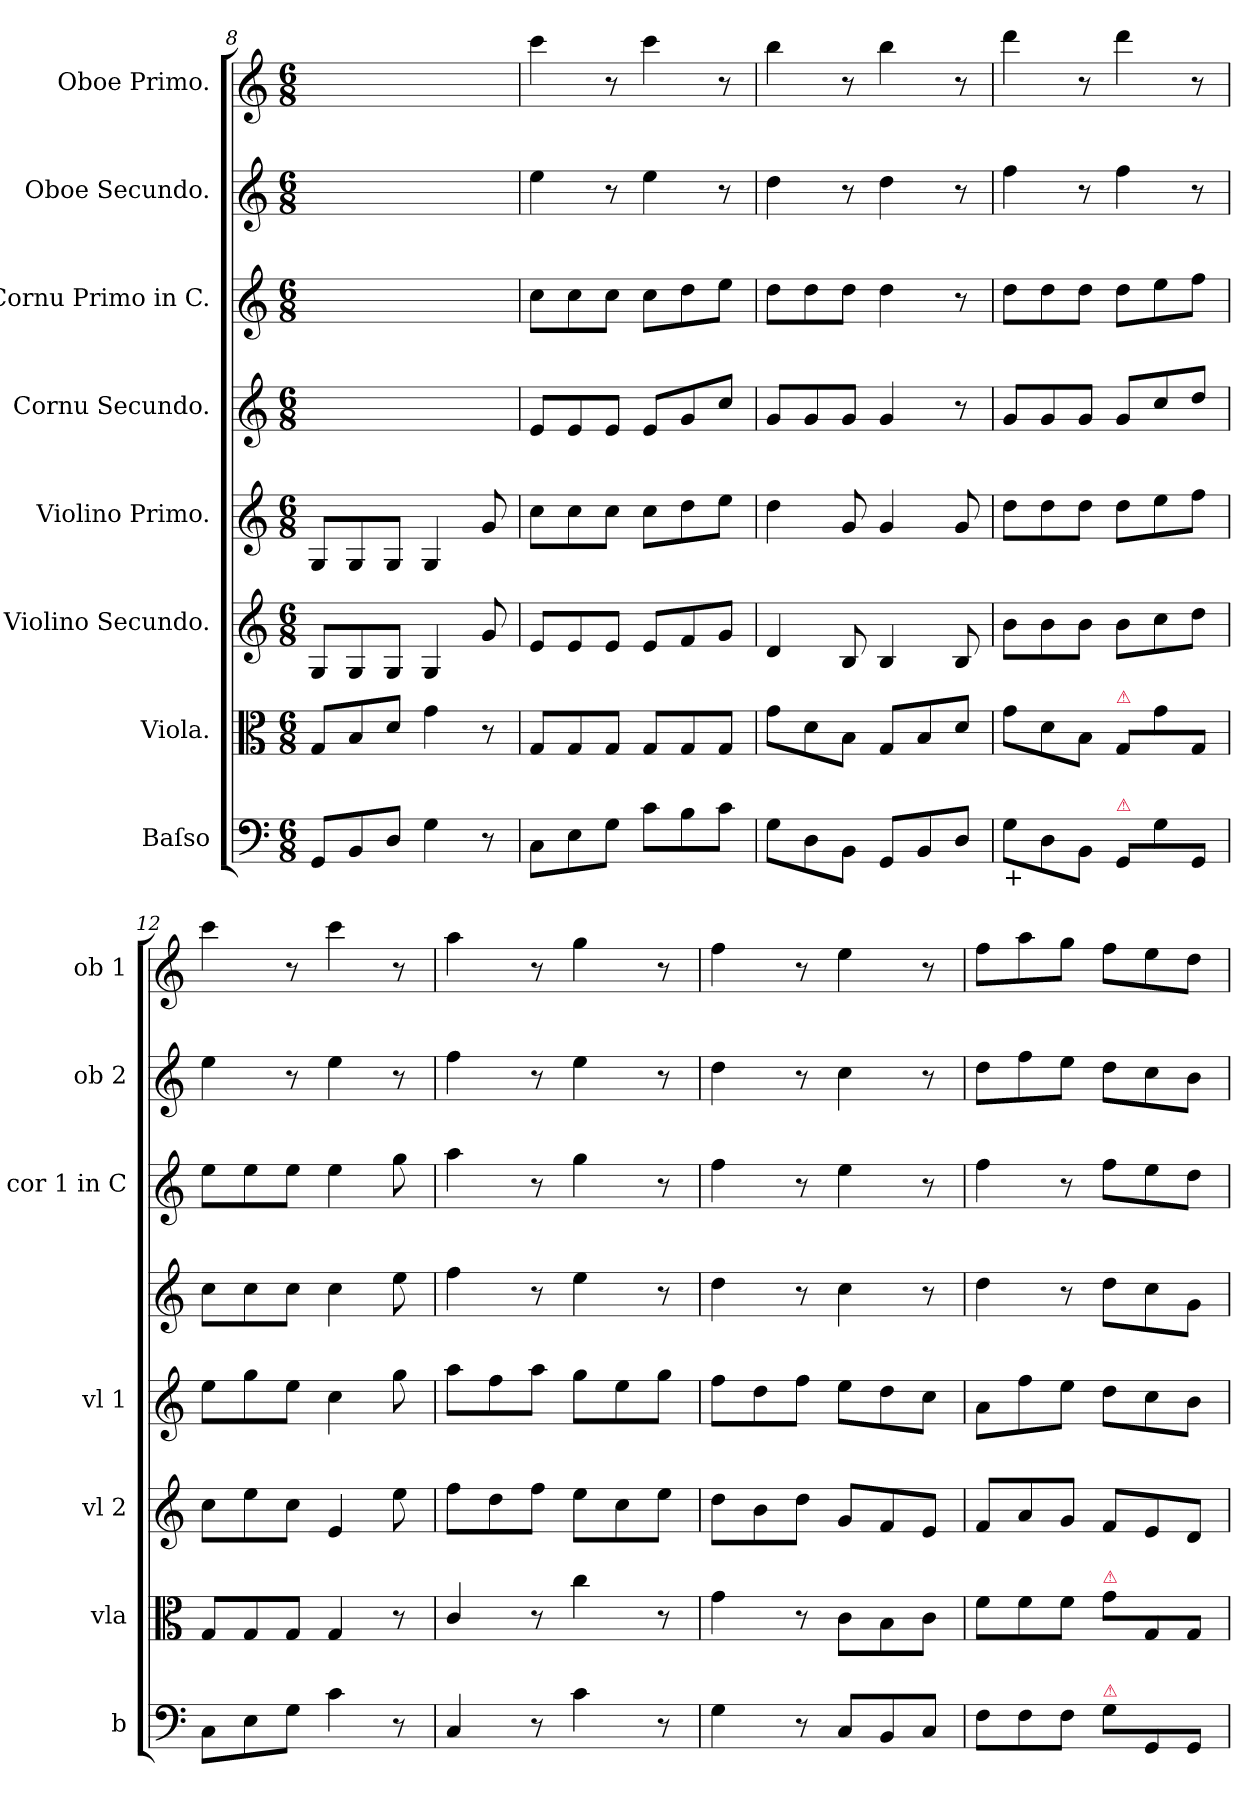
**kern	**dynam	**kern	**dynam	**kern	**dynam	**kern	**dynam	**kern	**dynam	**kern	**dynam	**kern	**kern
*part8	*part8	*part7	*part7	*part6	*part6	*part5	*part5	*part4	*part4	*part3	*part3	*part2	*part1
*staff8	*staff8	*staff7	*staff7	*staff6	*staff6	*staff5	*staff5	*staff4	*staff4	*staff3	*staff3	*staff2	*staff1
*I"Baſso	*	*I"Viola.	*	*I"Violino Secundo.	*	*I"Violino Primo.	*	*I"Cornu Secundo.	*	*I"Cornu Primo in C.	*	*I"Oboe Secundo.	*I"Oboe Primo.
*I'b	*	*I'vla	*	*I'vl 2	*	*I'vl 1	*	*	*	*I'cor 1 in C	*	*I'ob 2	*I'ob 1
*clefF4	*	*clefC3	*	*clefG2	*	*clefG2	*	*clefG2	*	*clefG2	*	*clefG2	*clefG2
*k[]	*	*k[]	*	*k[]	*	*k[]	*	*k[]	*	*k[]	*	*k[]	*k[]
*C:	*	*C:	*	*C:	*	*C:	*	*C:	*	*C:	*	*C:	*C:
*M6/8	*	*M6/8	*	*M6/8	*	*M6/8	*	*M6/8	*	*M6/8	*	*M6/8	*M6/8
=8	=8	=8	=8	=8	=8	=8	=8	=8	=8	=8	=8	=8	=8
8GG/L	.	8G/L	.	8G/L	.	8G/L	.	2.ryy	.	2.ryy	.	2.ryy	2.ryy
8BB/	.	8B/	.	8G/	.	8G/	.	.	.	.	.	.	.
8D/J	.	8d/J	.	8G/J	.	8G/J	.	.	.	.	.	.	.
4G\	.	4g\	.	4G/	.	4G/	.	.	.	.	.	.	.
!	!	!	!	!	!	!	!LO:DY:a	!	!	!	!	!	!
8r	.	8r	.	8g/	.	8g/	for	.	.	.	.	.	.
=9	=9	=9	=9	=9	=9	=9	=9	=9	=9	=9	=9	=9	=9
!	!LO:DY:a	!	!LO:DY:a	!	!LO:DY:a	!	!	!	!LO:DY:b	!	!LO:DY:b	!	!
8C\L	for	8G/L	f&colon;	8e/L	for	8cc\L	.	8e/L	f&colon;	8cc\L	f&colon;	4ee\	4ccc\
8E\	.	8G/	.	8e/	.	8cc\	.	8e/	.	8cc\	.	.	.
8G\J	.	8G/J	.	8e/J	.	8cc\J	.	8e/J	.	8cc\J	.	8r	8r
8c\L	.	8G/L	.	8e/L	.	8cc\L	.	8e/L	.	8cc\L	.	4ee\	4ccc\
8B\	.	8G/	.	8f/	.	8dd\	.	8g/	.	8dd\	.	.	.
8c\J	.	8G/J	.	8g/J	.	8ee\J	.	8cc/J	.	8ee\J	.	8r	8r
=10	=10	=10	=10	=10	=10	=10	=10	=10	=10	=10	=10	=10	=10
!	!LO:DY:b	!	!	!	!	!	!	!	!	!	!	!	!
8G\L	p&colon;	8g\L	.	4d/	.	4dd\	.	8g/L	.	8dd\L	.	4dd\	4bb\
8D\	.	8d\	.	.	.	.	.	8g/	.	8dd\	.	.	.
8BB\J	.	8B\J	.	8B/	.	8g/	.	8g/J	.	8dd\J	.	8r	8r
8GG/L	.	8G/L	.	4B/	.	4g/	.	4g/	.	4dd\	.	4dd\	4bb\
8BB/	.	8B/	.	.	.	.	.	.	.	.	.	.	.
8D/J	.	8d/J	.	8B/	.	8g/	.	8r	.	8r	.	8r	8r
=11	=11	=11	=11	=11	=11	=11	=11	=11	=11	=11	=11	=11	=11
!LO:TX:b:t=+	!	!	!	!	!	!	!	!	!	!	!	!	!
8G\L	.	8g\L	.	8b\L	.	8dd\L	.	8g/L	.	8dd\L	.	4ff\	4ddd\
8D\	.	8d\	.	8b\	.	8dd\	.	8g/	.	8dd\	.	.	.
8BB\J	.	8B\J	.	8b\J	.	8dd\J	.	8g/J	.	8dd\J	.	8r	8r
!	!	!LO:TX:a:color=crimson:t=⚠	!	!	!	!	!	!	!	!	!	!	!
!LO:TX:a:color=crimson:t=⚠	!	!	!	!	!	!	!	!	!	!	!	!	!
8GG/L	.	8G/L	.	8b\L	.	8dd\L	.	8g/L	.	8dd\L	.	4ff\	4ddd\
8G\	.	8g\	.	8cc\	.	8ee\	.	8cc/	.	8ee\	.	.	.
8GG/J	.	8G/J	.	8dd\J	.	8ff\J	.	8dd/J	.	8ff\J	.	8r	8r
=12	=12	=12	=12	=12	=12	=12	=12	=12	=12	=12	=12	=12	=12
8C\L	.	8G/L	.	8cc\L	.	8ee\L	.	8cc\L	.	8ee\L	.	4ee\	4ccc\
8E\	.	8G/	.	8ee\	.	8gg\	.	8cc\	.	8ee\	.	.	.
8G\J	.	8G/J	.	8cc\J	.	8ee\J	.	8cc\J	.	8ee\J	.	8r	8r
4c\	.	4G/	.	4e/	.	4cc\	.	4cc\	.	4ee\	.	4ee\	4ccc\
8r	.	8r	.	8ee\	.	8gg\	.	8ee\	.	8gg\	.	8r	8r
=13	=13	=13	=13	=13	=13	=13	=13	=13	=13	=13	=13	=13	=13
4C/	.	4c/	.	8ff\L	.	8aa\L	.	4ff\	.	4aa\	.	4ff\	4aa\
.	.	.	.	8dd\	.	8ff\	.	.	.	.	.	.	.
8r	.	8r	.	8ff\J	.	8aa\J	.	8r	.	8r	.	8r	8r
4c\	.	4cc\	.	8ee\L	.	8gg\L	.	4ee\	.	4gg\	.	4ee\	4gg\
.	.	.	.	8cc\	.	8ee\	.	.	.	.	.	.	.
8r	.	8r	.	8ee\J	.	8gg\J	.	8r	.	8r	.	8r	8r
=14	=14	=14	=14	=14	=14	=14	=14	=14	=14	=14	=14	=14	=14
4G\	.	4g\	.	8dd\L	.	8ff\L	.	4dd\	.	4ff\	.	4dd\	4ff\
.	.	.	.	8b\	.	8dd\	.	.	.	.	.	.	.
8r	.	8r	.	8dd\J	.	8ff\J	.	8r	.	8r	.	8r	8r
8C/L	.	8c\L	.	8g/L	.	8ee\L	.	4cc\	.	4ee\	.	4cc\	4ee\
8BB/	.	8B\	.	8f/	.	8dd\	.	.	.	.	.	.	.
8C/J	.	8c\J	.	8e/J	.	8cc\J	.	8r	.	8r	.	8r	8r
=15	=15	=15	=15	=15	=15	=15	=15	=15	=15	=15	=15	=15	=15
8F\L	.	8f\L	.	8f/L	.	8a\L	.	4dd\	.	4ff\	.	8dd\L	8ff\L
8F\	.	8f\	.	8a/	.	8ff\	.	.	.	.	.	8ff\	8aa\
8F\J	.	8f\J	.	8g/J	.	8ee\J	.	8r	.	8r	.	8ee\J	8gg\J
!	!	!LO:TX:a:color=crimson:t=⚠	!	!	!	!	!	!	!	!	!	!	!
!LO:TX:a:color=crimson:t=⚠	!	!	!	!	!	!	!	!	!	!	!	!	!
8G\L	.	8g\L	.	8f/L	.	8dd\L	.	8dd\L	.	8ff\L	.	8dd\L	8ff\L
8GG/	.	8G/	.	8e/	.	8cc\	.	8cc\	.	8ee\	.	8cc\	8ee\
8GG/J	.	8G/J	.	8d/J	.	8b\J	.	8g\J	.	8dd\J	.	8b\J	8dd\J
=	=	=	=	=	=	=	=	=	=	=	=	=	=
*-	*-	*-	*-	*-	*-	*-	*-	*-	*-	*-	*-	*-	*-
